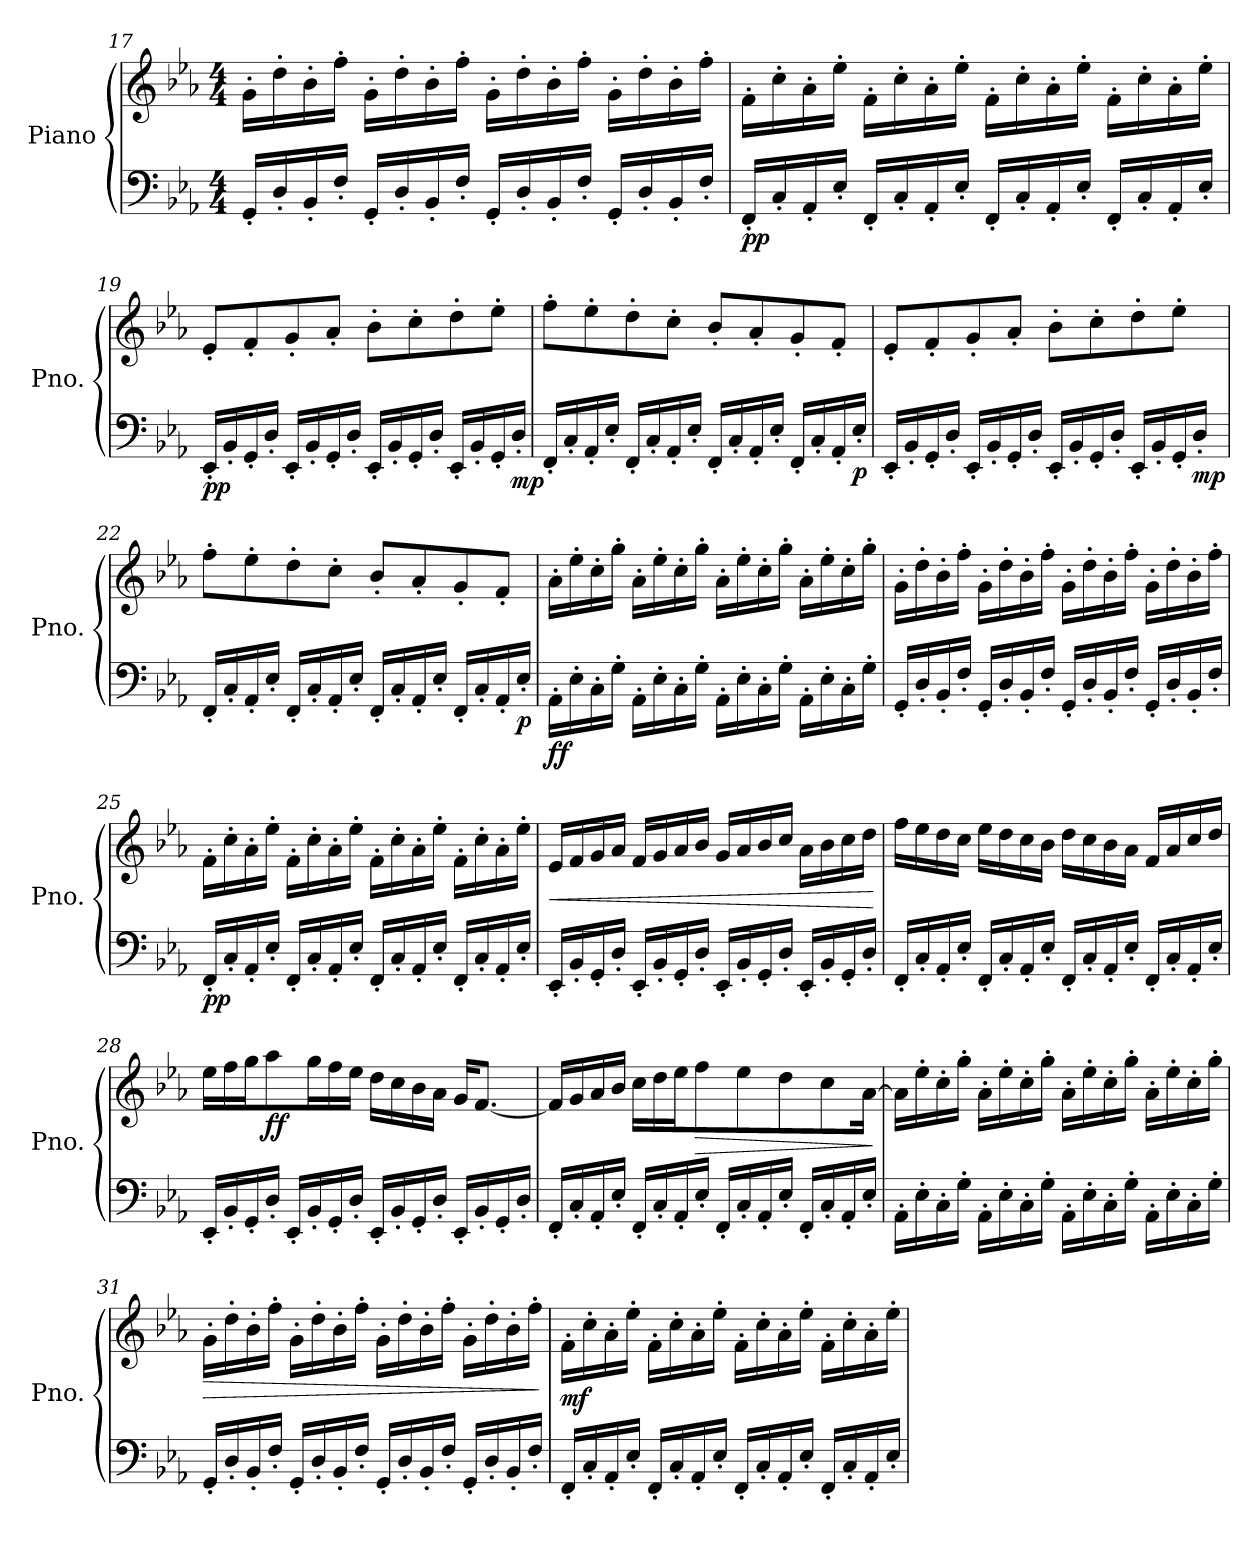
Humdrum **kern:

**kern	**kern	**dynam
*part1	*part1	*part1
*staff2	*staff1	*staff1/2
*I"Piano	*	*
*I'Pno.	*	*
*clefF4	*clefG2	*
*k[b-e-a-]	*k[b-e-a-]	*
*M4/4	*M4/4	*
=17	=17	=17
!	!	!LO:DY:b=2
!	!	!LO:DY:n=1:b
16GG'/LL	16g'\LL	mf mf
16D'/	16dd'\	.
16BB-'/	16b-'\	.
16F'/JJ	16ff'\JJ	.
16GG'/LL	16g'\LL	.
16D'/	16dd'\	.
16BB-'/	16b-'\	.
16F'/JJ	16ff'\JJ	.
16GG'/LL	16g'\LL	.
16D'/	16dd'\	.
16BB-'/	16b-'\	.
16F'/JJ	16ff'\JJ	.
16GG'/LL	16g'\LL	.
16D'/	16dd'\	.
16BB-'/	16b-'\	.
16F'/JJ	16ff'\JJ	.
!!LO:LB:g=z
=18	=18	=18
!	!	!LO:DY:b=2
!	!	!LO:DY:n=1:b
16FF'/LL	16f'\LL	p p
16C'/	16cc'\	.
16AA-'/	16a-'\	.
16E-'/JJ	16ee-'\JJ	.
16FF'/LL	16f'\LL	.
16C'/	16cc'\	.
16AA-'/	16a-'\	.
16E-'/JJ	16ee-'\JJ	.
16FF'/LL	16f'\LL	.
16C'/	16cc'\	.
16AA-'/	16a-'\	.
16E-'/JJ	16ee-'\JJ	.
16FF'/LL	16f'\LL	.
16C'/	16cc'\	.
16AA-'/	16a-'\	.
16E-'/JJ	16ee-'\JJ	.
=19	=19	=19
!	!	!LO:DY:b=2
!	!	!LO:DY:n=1:b
16EE-'/LL	8e-'/L	p p
16BB-'/	.	.
16GG'/	8f'/	.
16D'/JJ	.	.
16EE-'/LL	8g'/	.
16BB-'/	.	.
16GG'/	8a-'/J	.
16D'/JJ	.	.
16EE-'/LL	8b-'\L	.
16BB-'/	.	.
16GG'/	8cc'\	.
16D'/JJ	.	.
16EE-'/LL	8dd'\	.
16BB-'/	.	.
16GG'/	8ee-'\J	.
!	!	!LO:DY:n=2:b=2
16D'/JJ	.	mp
=20	=20	=20
16FF'/LL	8ff'\L	.
16C'/	.	.
16AA-'/	8ee-'\	.
16E-'/JJ	.	.
16FF'/LL	8dd'\	.
16C'/	.	.
16AA-'/	8cc'\J	.
16E-'/JJ	.	.
16FF'/LL	8b-'/L	.
16C'/	.	.
16AA-'/	8a-'/	.
16E-'/JJ	.	.
16FF'/LL	8g'/	.
16C'/	.	.
16AA-'/	8f'/J	.
!	!	!LO:DY:b=2
16E-'/JJ	.	p
!!LO:LB:g=z
=21	=21	=21
16EE-'/LL	8e-'/L	.
16BB-'/	.	.
16GG'/	8f'/	.
16D'/JJ	.	.
16EE-'/LL	8g'/	.
16BB-'/	.	.
16GG'/	8a-'/J	.
16D'/JJ	.	.
16EE-'/LL	8b-'\L	.
16BB-'/	.	.
16GG'/	8cc'\	.
16D'/JJ	.	.
16EE-'/LL	8dd'\	.
16BB-'/	.	.
16GG'/	8ee-'\J	.
!	!	!LO:DY:b=2
16D'/JJ	.	mp
=22	=22	=22
16FF'/LL	8ff'\L	.
16C'/	.	.
16AA-'/	8ee-'\	.
16E-'/JJ	.	.
16FF'/LL	8dd'\	.
16C'/	.	.
16AA-'/	8cc'\J	.
16E-'/JJ	.	.
16FF'/LL	8b-'/L	.
16C'/	.	.
16AA-'/	8a-'/	.
16E-'/JJ	.	.
16FF'/LL	8g'/	.
16C'/	.	.
16AA-'/	8f'/J	.
!	!	!LO:DY:b=2
16E-'/JJ	.	p
=23	=23	=23
!	!	!LO:DY:b=2
!	!	!LO:DY:n=1:b
16AA-'\LL	16a-'\LL	f f
16E-'\	16ee-'\	.
16C'\	16cc'\	.
16G'\JJ	16gg'\JJ	.
16AA-'\LL	16a-'\LL	.
16E-'\	16ee-'\	.
16C'\	16cc'\	.
16G'\JJ	16gg'\JJ	.
16AA-'\LL	16a-'\LL	.
16E-'\	16ee-'\	.
16C'\	16cc'\	.
16G'\JJ	16gg'\JJ	.
16AA-'\LL	16a-'\LL	.
16E-'\	16ee-'\	.
16C'\	16cc'\	.
16G'\JJ	16gg'\JJ	.
!!LO:LB:g=z
=24	=24	=24
!	!	!LO:DY:b=2
!	!	!LO:DY:n=1:b
16GG'/LL	16g'\LL	mf mf
16D'/	16dd'\	.
16BB-'/	16b-'\	.
16F'/JJ	16ff'\JJ	.
16GG'/LL	16g'\LL	.
16D'/	16dd'\	.
16BB-'/	16b-'\	.
16F'/JJ	16ff'\JJ	.
16GG'/LL	16g'\LL	.
16D'/	16dd'\	.
16BB-'/	16b-'\	.
16F'/JJ	16ff'\JJ	.
16GG'/LL	16g'\LL	.
16D'/	16dd'\	.
16BB-'/	16b-'\	.
16F'/JJ	16ff'\JJ	.
=25	=25	=25
!	!	!LO:DY:b=2
!	!	!LO:DY:n=1:b
16FF'/LL	16f'\LL	p p
16C'/	16cc'\	.
16AA-'/	16a-'\	.
16E-'/JJ	16ee-'\JJ	.
16FF'/LL	16f'\LL	.
16C'/	16cc'\	.
16AA-'/	16a-'\	.
16E-'/JJ	16ee-'\JJ	.
16FF'/LL	16f'\LL	.
16C'/	16cc'\	.
16AA-'/	16a-'\	.
16E-'/JJ	16ee-'\JJ	.
16FF'/LL	16f'\LL	.
16C'/	16cc'\	.
16AA-'/	16a-'\	.
16E-'/JJ	16ee-'\JJ	.
=26	=26	=26
!	!	!LO:HP:b
16EE-'/LL	16e-/LL	<
16BB-'/	16f/	.
16GG'/	16g/	.
16D'/JJ	16a-/JJ	.
16EE-'/LL	16f/LL	.
16BB-'/	16g/	.
16GG'/	16a-/	.
16D'/JJ	16b-/JJ	.
16EE-'/LL	16g/LL	.
16BB-'/	16a-/	.
16GG'/	16b-/	.
16D'/JJ	16cc/JJ	.
16EE-'/LL	16a-\LL	.
16BB-'/	16b-\	.
16GG'/	16cc\	.
16D'/JJ	16dd\JJ	.
.	.	[
!!LO:LB:g=z
=27	=27	=27
16FF'/LL	16ff\LL	.
16C'/	16ee-\	.
16AA-'/	16dd\	.
16E-'/JJ	16cc\JJ	.
16FF'/LL	16ee-\LL	.
16C'/	16dd\	.
16AA-'/	16cc\	.
16E-'/JJ	16b-\JJ	.
16FF'/LL	16dd\LL	.
16C'/	16cc\	.
16AA-'/	16b-\	.
16E-'/JJ	16a-\JJ	.
16FF'/LL	16f/LL	.
16C'/	16a-/	.
16AA-'/	16cc/	.
16E-'/JJ	16dd/JJ	.
=28	=28	=28
16EE-'/LL	16ee-\LL	.
16BB-'/	16ff\	.
16GG'/	16gg\J	.
!	!	!LO:DY:b
16D'/JJ	8aa-\	ff
16EE-'/LL	.	.
16BB-'/	16gg\L	.
16GG'/	16ff\	.
16D'/JJ	16ee-\JJ	.
16EE-'/LL	16dd\LL	.
16BB-'/	16cc\	.
16GG'/	16b-\	.
16D'/JJ	16a-\JJ	.
16EE-'/LL	16g/KL	.
16BB-'/	[8.f/J	.
16GG'/	.	.
16D'/JJ	.	.
=29	=29	=29
16FF'/LL	16f/LL]	.
16C'/	16g/	.
16AA-'/	16a-/	.
16E-'/JJ	16b-/JJ	.
16FF'/LL	16cc\LL	.
16C'/	16dd\	.
16AA-'/	16ee-\J	.
!	!	!LO:HP:b
16E-'/JJ	8ff\	>
16FF'/LL	.	.
16C'/	8ee-\	.
16AA-'/	.	.
16E-'/JJ	8dd\	.
16FF'/LL	.	.
16C'/	8cc\	.
16AA-'/	.	.
16E-'/JJ	[16a-\Jk	.
.	.	]
!!LO:PB:g=z
=30	=30	=30
16AA-'\LL	16a-\LL]	.
16E-'\	16ee-'\	.
16C'\	16cc'\	.
16G'\JJ	16gg'\JJ	.
16AA-'\LL	16a-'\LL	.
16E-'\	16ee-'\	.
16C'\	16cc'\	.
16G'\JJ	16gg'\JJ	.
16AA-'\LL	16a-'\LL	.
16E-'\	16ee-'\	.
16C'\	16cc'\	.
16G'\JJ	16gg'\JJ	.
16AA-'\LL	16a-'\LL	.
16E-'\	16ee-'\	.
16C'\	16cc'\	.
16G'\JJ	16gg'\JJ	.
=31	=31	=31
!	!	!LO:HP:b
16GG'/LL	16g'\LL	>
16D'/	16dd'\	.
16BB-'/	16b-'\	.
16F'/JJ	16ff'\JJ	.
16GG'/LL	16g'\LL	.
16D'/	16dd'\	.
16BB-'/	16b-'\	.
16F'/JJ	16ff'\JJ	.
16GG'/LL	16g'\LL	.
16D'/	16dd'\	.
16BB-'/	16b-'\	.
16F'/JJ	16ff'\JJ	.
16GG'/LL	16g'\LL	.
16D'/	16dd'\	.
16BB-'/	16b-'\	.
16F'/JJ	16ff'\JJ	.
.	.	]
=32	=32	=32
!	!	!LO:DY:b
16FF'/LL	16f'\LL	mf
16C'/	16cc'\	.
16AA-'/	16a-'\	.
16E-'/JJ	16ee-'\JJ	.
16FF'/LL	16f'\LL	.
16C'/	16cc'\	.
16AA-'/	16a-'\	.
16E-'/JJ	16ee-'\JJ	.
16FF'/LL	16f'\LL	.
16C'/	16cc'\	.
16AA-'/	16a-'\	.
16E-'/JJ	16ee-'\JJ	.
16FF'/LL	16f'\LL	.
16C'/	16cc'\	.
16AA-'/	16a-'\	.
16E-'/JJ	16ee-'\JJ	.
=	=	=
*-	*-	*-
